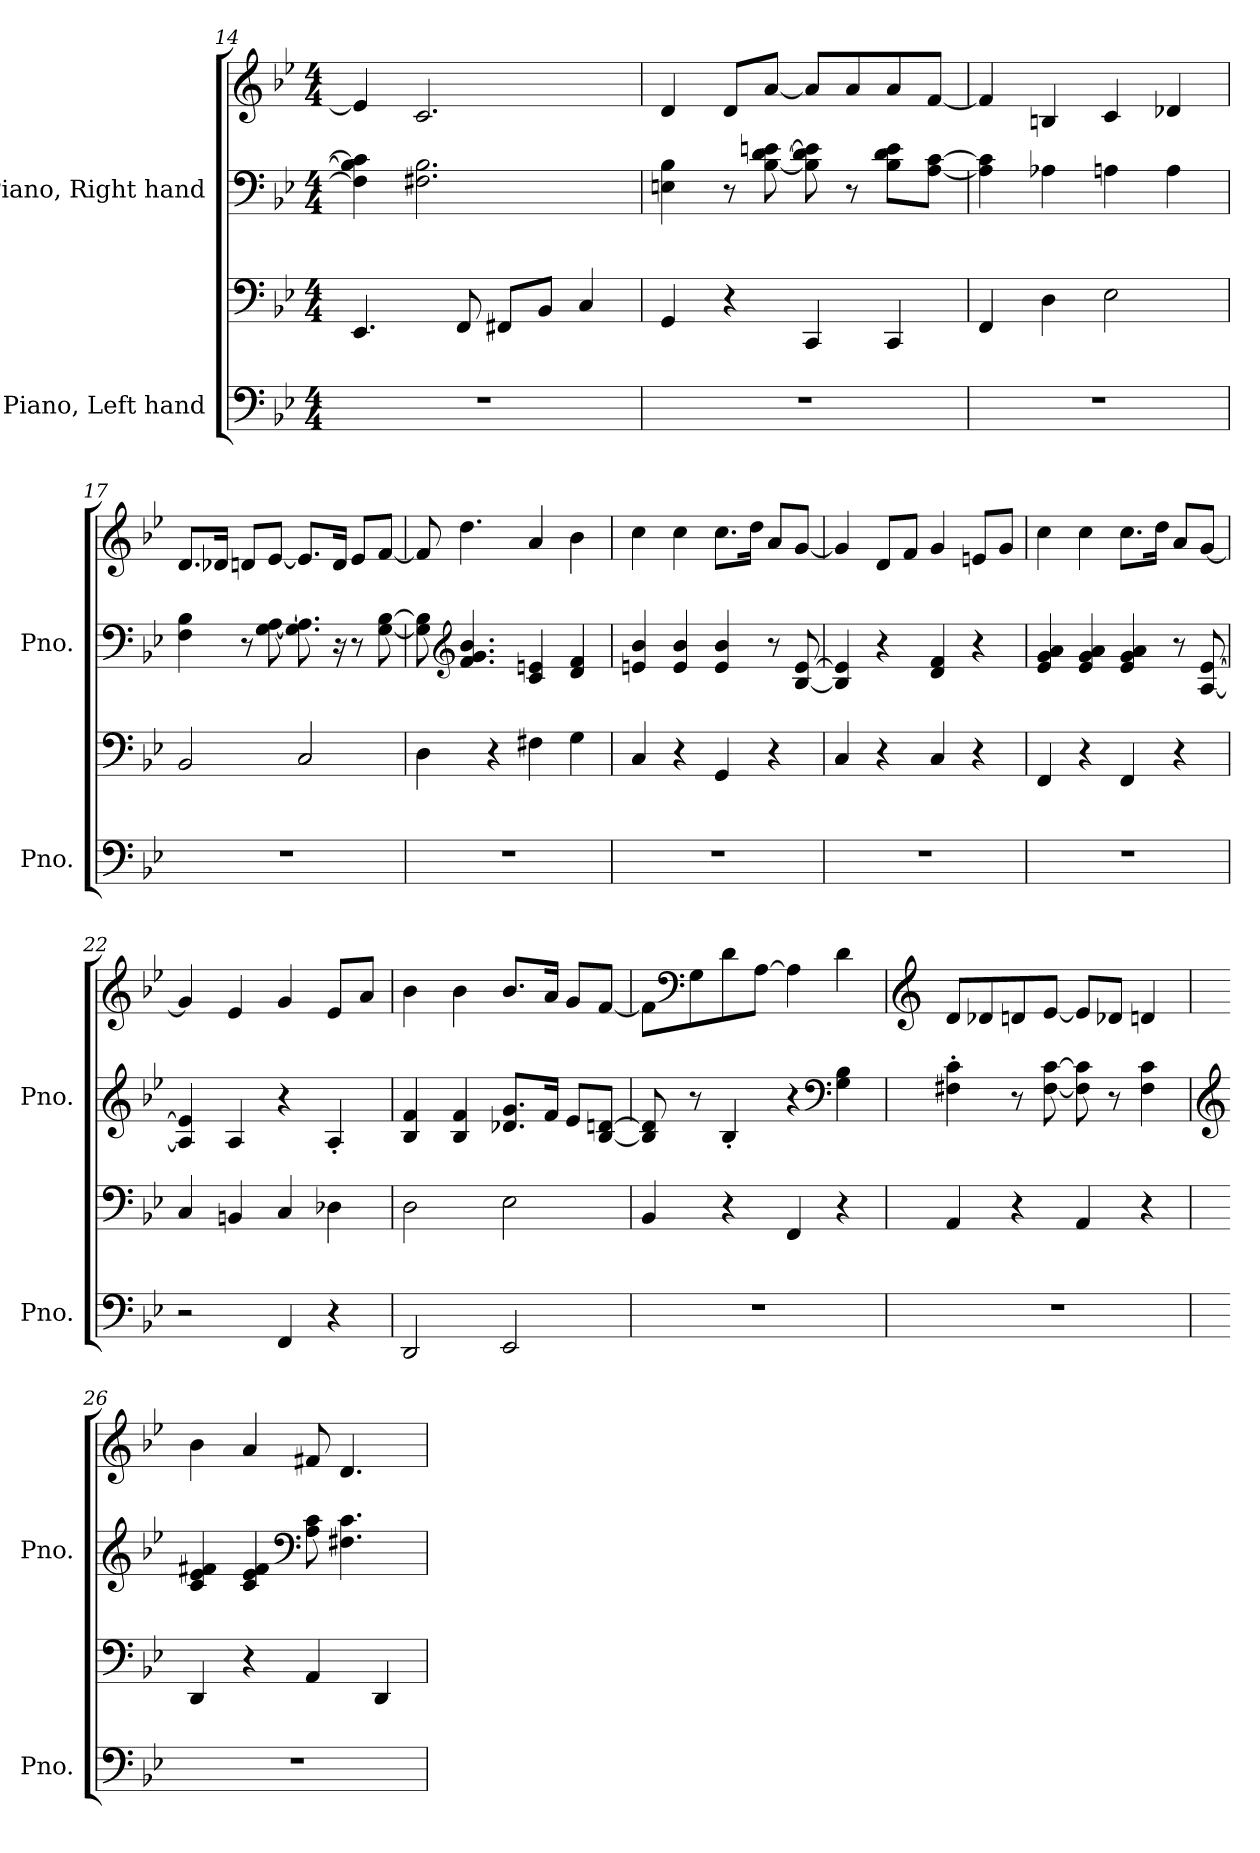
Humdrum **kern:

**kern	**kern	**kern	**kern
*part2	*part2	*part1	*part1
*staff4	*staff3	*staff2	*staff1
*I"Piano, Left hand	*	*I"Piano, Right hand	*
*I'Pno.	*	*I'Pno.	*
*clefF4	*clefF4	*clefF4	*clefG2
*k[b-e-]	*k[b-e-]	*k[b-e-]	*k[b-e-]
*M4/4	*M4/4	*M4/4	*M4/4
=14	=14	=14	=14
1r	4.EE-/	4F#\] 4B-\] 4c\]	4e-/]
.	.	2.F#X\ 2.B-\	2.c/
.	8FF/	.	.
.	8FF#X/L	.	.
.	8BB-/J	.	.
.	4C/	.	.
=15	=15	=15	=15
1r	4GG/	4En\ 4B-\	4d/
.	4r	8r	8d/L
.	.	[8B-\ [8d\ [8en\	[8a/J
.	4CC/	8B-\] 8d\] 8e\]	8a/L]
.	.	8r	8a/
.	4CC/	8B-\ 8d\ 8e\L	8a/
.	.	[8A\ [8c\J	[8f/J
!!LO:LB:g=z
=16	=16	=16	=16
1r	4FF/	4A\] 4c\]	4f/]
.	4D\	4A-X\	4Bn/
.	2E-\	4An\	4c/
.	.	4A\	4d-X/
=17	=17	=17	=17
1r	2BB-/	4F\ 4B-\	8.d/L
.	.	.	16d-X/Jk
.	.	8r	8dn/L
.	.	[8G\ [8A\	[8e-/J
.	2C/	8.G\] 8.A\]	8.e-/L]
.	.	16r	16d/Jk
.	.	8r	8e-/L
.	.	[8G\ [8B-\	[8f/J
=18	=18	=18	=18
1r	4D\	8G\] 8B-\]	8f/]
*	*	*clefG2	*
.	.	4.f/ 4.g/ 4.b-/	4.dd\
.	4r	.	.
.	4F#X\	4c/ 4en/	4a/
.	4G\	4d/ 4f/	4b-\
=19	=19	=19	=19
1r	4C/	4en/ 4b-/	4cc\
.	4r	4e/ 4b-/	4cc\
.	4GG/	4e/ 4b-/	8.cc\L
.	.	.	16dd\Jk
.	4r	8r	8a/L
.	.	[8B-/ [8e/	[8g/J
=20	=20	=20	=20
1r	4C/	4B-/] 4e/]	4g/]
.	4r	4r	8d/L
.	.	.	8f/J
.	4C/	4d/ 4f/	4g/
.	4r	4r	8en/L
.	.	.	8g/J
!!LO:LB:g=z
=21	=21	=21	=21
1r	4FF/	4e-/ 4g/ 4a/	4cc\
.	4r	4e-/ 4g/ 4a/	4cc\
.	4FF/	4e-/ 4g/ 4a/	8.cc\L
.	.	.	16dd\Jk
.	4r	8r	8a/L
.	.	[8A/ [8e-/	[8g/J
=22	=22	=22	=22
2r	4C/	4A/] 4e-/]	4g/]
.	4BBn/	4A/	4e-/
4FF/	4C/	4r	4g/
4r	4D-X\	4A'/	8e-/L
.	.	.	8a/J
=23	=23	=23	=23
2DD/	2D\	4B-/ 4f/	4b-\
.	.	4B-/ 4f/	4b-\
2EE-/	2E-\	8.d-X/ 8.g/L	8.b-/L
.	.	16f/Jk	16a/Jk
.	.	8e-/L	8g/L
.	.	[8B-/ [8dn/J	[8f/J
=24	=24	=24	=24
1r	4BB-/	8B-/] 8d/]	8f\L]
*	*	*	*clefF4
.	.	8r	8G\
.	4r	4B-'/	8d\
.	.	.	[8A\J
.	4FF/	4r	4A\]
*	*	*clefF4	*
.	4r	4G\ 4B-\	4d\
!!LO:PB:g=z
=25	=25	=25	=25
*	*	*	*clefG2
1r	4AA/	4F#X\' 4c\'	8d/L
.	.	.	8d-X/
.	4r	8r	8dn/
.	.	[8F#\ [8c\	[8e-/J
.	4AA/	8F#\] 8c\]	8e-/L]
.	.	8r	8d-X/J
.	4r	4F#\ 4c\	4dn/
=26	=26	=26	=26
*	*	*clefG2	*
1r	4DD/	4c/ 4e-/ 4f#X/	4b-\
.	4r	4c/ 4e-/ 4f#/	4a/
*	*	*clefF4	*
.	4AA/	8A\ 8c\	8f#X/
.	.	4.F#X\ 4.c\	4.d/
.	4DD/	.	.
=	=	=	=
*-	*-	*-	*-
